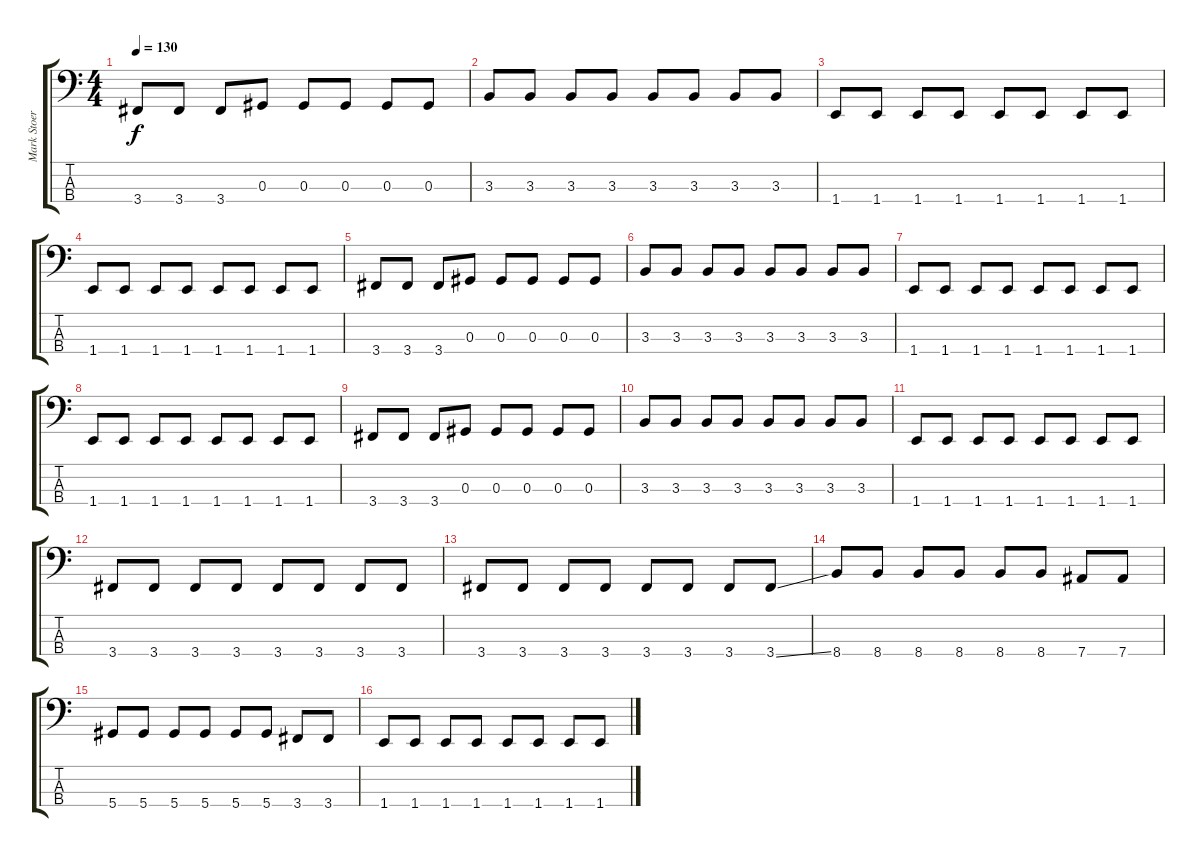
\track ("Mark Stoermer" "Mark Stoer") {instrument electricbasspick}
\staff {score tabs}
\tuning (Gb2 Db2 Ab1 Eb1) {hide}
\ts (4 4)
\tempo 130
\clef f4
\ks c
3.4.8{dy f} 3.4.8 3.4.8 0.3.8 0.3.8 0.3.8 0.3.8 0.3.8 |
3.3.8 3.3.8 3.3.8 3.3.8 3.3.8 3.3.8 3.3.8 3.3.8 |
1.4.8 1.4.8 1.4.8 1.4.8 1.4.8 1.4.8 1.4.8 1.4.8 |
1.4.8 1.4.8 1.4.8 1.4.8 1.4.8 1.4.8 1.4.8 1.4.8 |
3.4.8 3.4.8 3.4.8 0.3.8 0.3.8 0.3.8 0.3.8 0.3.8 |
3.3.8 3.3.8 3.3.8 3.3.8 3.3.8 3.3.8 3.3.8 3.3.8 |
1.4.8 1.4.8 1.4.8 1.4.8 1.4.8 1.4.8 1.4.8 1.4.8 |
1.4.8 1.4.8 1.4.8 1.4.8 1.4.8 1.4.8 1.4.8 1.4.8 |
3.4.8 3.4.8 3.4.8 0.3.8 0.3.8 0.3.8 0.3.8 0.3.8 |
3.3.8 3.3.8 3.3.8 3.3.8 3.3.8 3.3.8 3.3.8 3.3.8 |
1.4.8 1.4.8 1.4.8 1.4.8 1.4.8 1.4.8 1.4.8 1.4.8 |
3.4.8 3.4.8 3.4.8 3.4.8 3.4.8 3.4.8 3.4.8 3.4.8 |
3.4.8 3.4.8 3.4.8 3.4.8 3.4.8 3.4.8 3.4.8 3.4{ss}.8 |
8.4.8 8.4.8 8.4.8 8.4.8 8.4.8 8.4.8 7.4.8 7.4.8 |
5.4.8 5.4.8 5.4.8 5.4.8 5.4.8 5.4.8 3.4.8 3.4.8 |
1.4.8 1.4.8 1.4.8 1.4.8 1.4.8 1.4.8 1.4.8 1.4.8
